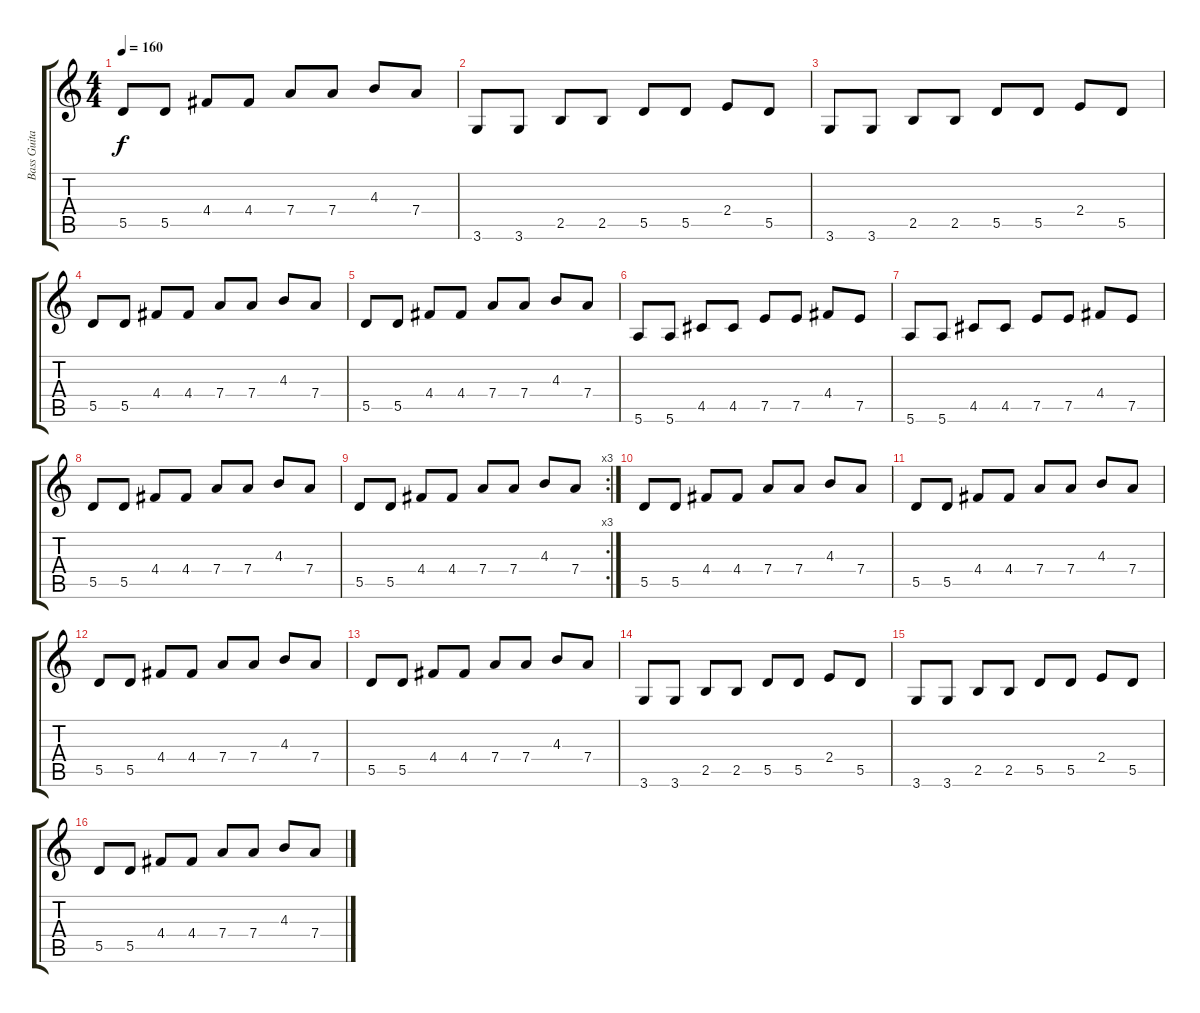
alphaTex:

\track ("Bass Guitar" "Bass Guita") {instrument electricbassfinger}
\staff {score tabs}
\tuning (E4 B3 G3 D3 A2 E2) {hide}
\ts (4 4)
\tempo 160
\clef g2
\ks c
5.5.8{dy f} 5.5.8 4.4.8 4.4.8 7.4.8 7.4.8 4.3.8 7.4.8 |
3.6.8 3.6.8 2.5.8 2.5.8 5.5.8 5.5.8 2.4.8 5.5.8 |
3.6.8 3.6.8 2.5.8 2.5.8 5.5.8 5.5.8 2.4.8 5.5.8 |
5.5.8 5.5.8 4.4.8 4.4.8 7.4.8 7.4.8 4.3.8 7.4.8 |
5.5.8 5.5.8 4.4.8 4.4.8 7.4.8 7.4.8 4.3.8 7.4.8 |
5.6.8 5.6.8 4.5.8 4.5.8 7.5.8 7.5.8 4.4.8 7.5.8 |
5.6.8 5.6.8 4.5.8 4.5.8 7.5.8 7.5.8 4.4.8 7.5.8 |
5.5.8 5.5.8 4.4.8 4.4.8 7.4.8 7.4.8 4.3.8 7.4.8 |
\rc 3
5.5.8 5.5.8 4.4.8 4.4.8 7.4.8 7.4.8 4.3.8 7.4.8 |
5.5.8 5.5.8 4.4.8 4.4.8 7.4.8 7.4.8 4.3.8 7.4.8 |
5.5.8 5.5.8 4.4.8 4.4.8 7.4.8 7.4.8 4.3.8 7.4.8 |
5.5.8 5.5.8 4.4.8 4.4.8 7.4.8 7.4.8 4.3.8 7.4.8 |
5.5.8 5.5.8 4.4.8 4.4.8 7.4.8 7.4.8 4.3.8 7.4.8 |
3.6.8 3.6.8 2.5.8 2.5.8 5.5.8 5.5.8 2.4.8 5.5.8 |
3.6.8 3.6.8 2.5.8 2.5.8 5.5.8 5.5.8 2.4.8 5.5.8 |
5.5.8 5.5.8 4.4.8 4.4.8 7.4.8 7.4.8 4.3.8 7.4.8
